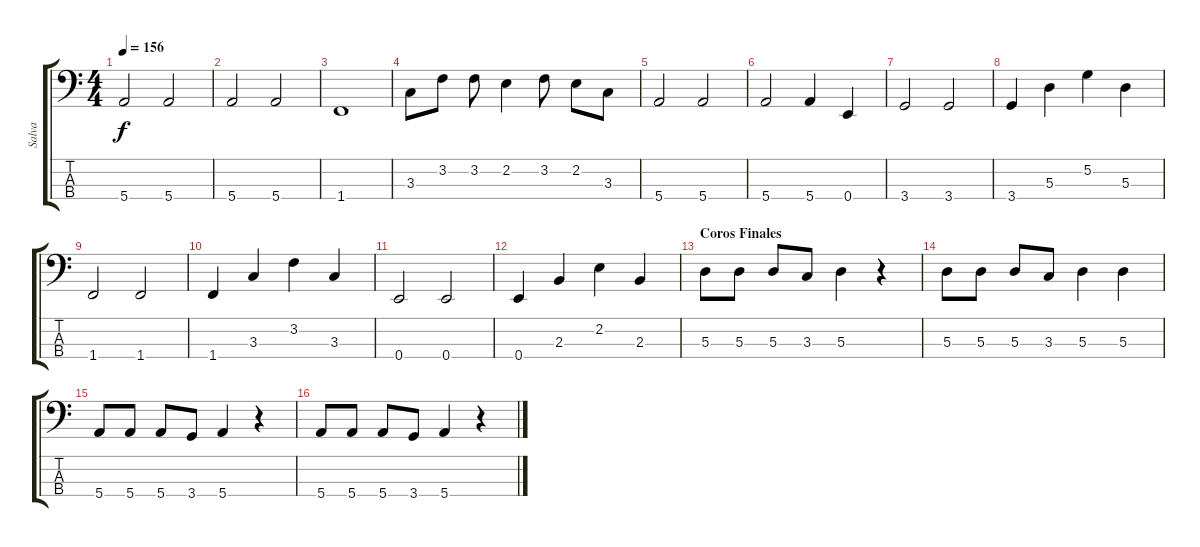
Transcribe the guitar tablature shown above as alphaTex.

\track ("Salva" "Salva") {instrument electricbassfinger}
\staff {score tabs}
\tuning (G2 D2 A1 E1) {hide}
\ts (4 4)
\tempo 156
\clef f4
\ks c
5.4.2{dy f} 5.4.2 |
5.4.2 5.4.2 |
1.4.1 |
3.3.8 3.2.8 3.2.8 2.2.4 3.2.8 2.2.8 3.3.8 |
5.4.2 5.4.2 |
5.4.2 5.4.4 0.4.4 |
3.4.2 3.4.2 |
3.4.4 5.3.4 5.2.4 5.3.4 |
1.4.2 1.4.2 |
1.4.4 3.3.4 3.2.4 3.3.4 |
0.4.2 0.4.2 |
0.4.4 2.3.4 2.2.4 2.3.4 |
\section ("" "Coros Finales")
5.3.8 5.3.8 5.3.8 3.3.8 5.3.4 r.4 |
5.3.8 5.3.8 5.3.8 3.3.8 5.3.4 5.3.4 |
5.4.8 5.4.8 5.4.8 3.4.8 5.4.4 r.4 |
5.4.8 5.4.8 5.4.8 3.4.8 5.4.4 r.4
